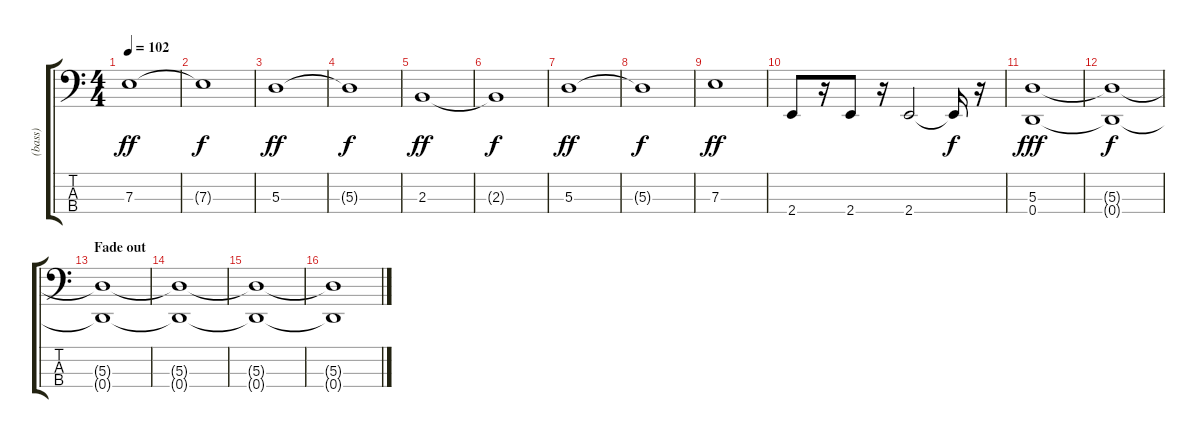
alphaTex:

\track ("(bass)" "(bass)") {instrument acousticbass}
\staff {score tabs}
\tuning (G2 D2 A1 D1) {hide}
\ts (4 4)
\tempo 102
\clef f4
\ks c
7.3.1{dy ff} |
7.3{t}.1{dy f} |
5.3.1{dy ff} |
5.3{t}.1{dy f} |
2.3.1{dy ff} |
2.3{t}.1{dy f} |
5.3.1{dy ff} |
5.3{t}.1{dy f} |
7.3.1{dy ff} |
2.4.8 r.16 2.4.8 r.16 2.4.2 2.4{t}.16{dy f} r.16 |
(5.3 0.4).1{dy fff} |
(5.3{t} 0.4{t}).1{dy f} |
\section ("" "Fade out")
(5.3{t} 0.4{t}).1 |
(5.3{t} 0.4{t}).1 |
(5.3{t} 0.4{t}).1 |
(5.3{t} 0.4{t}).1
